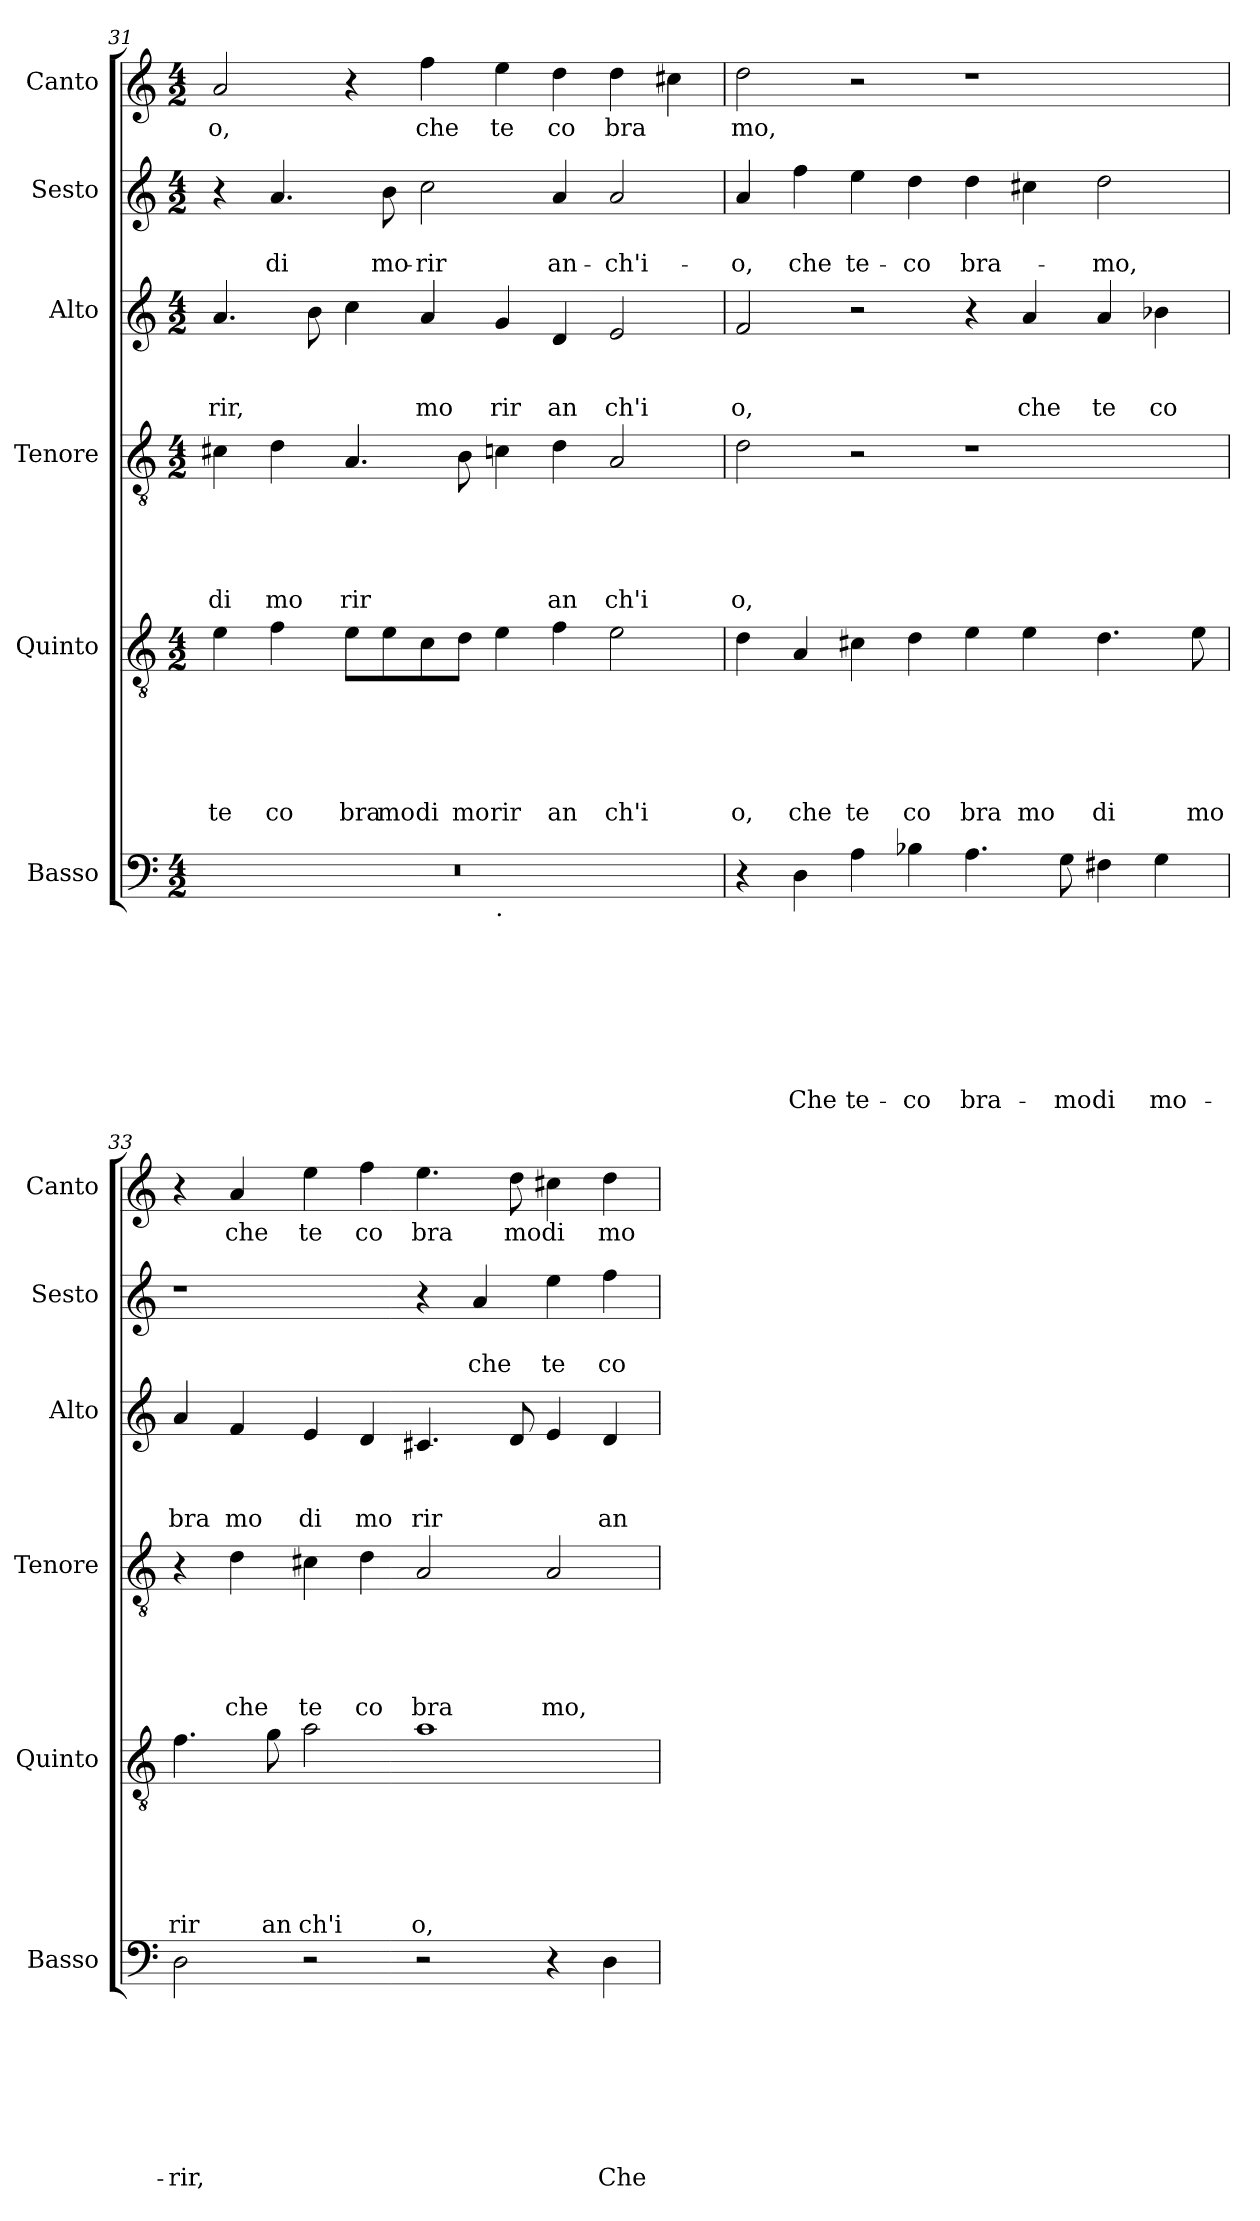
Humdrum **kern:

**kern	**text	**text	**text	**text	**text	**text	**text	**text	**kern	**text	**text	**text	**text	**text	**text	**kern	**text	**text	**text	**text	**text	**kern	**text	**text	**text	**kern	**text	**text	**kern	**text
*part6	*part6	*part6	*part6	*part6	*part6	*part6	*part6	*part6	*part5	*part5	*part5	*part5	*part5	*part5	*part5	*part4	*part4	*part4	*part4	*part4	*part4	*part3	*part3	*part3	*part3	*part2	*part2	*part2	*part1	*part1
*staff6	*staff6	*staff6	*staff6	*staff6	*staff6	*staff6	*staff6	*staff6	*staff5	*staff5	*staff5	*staff5	*staff5	*staff5	*staff5	*staff4	*staff4	*staff4	*staff4	*staff4	*staff4	*staff3	*staff3	*staff3	*staff3	*staff2	*staff2	*staff2	*staff1	*staff1
*I"Basso	*	*	*	*	*	*	*	*	*I"Quinto	*	*	*	*	*	*	*I"Tenore	*	*	*	*	*	*I"Alto	*	*	*	*I"Sesto	*	*	*I"Canto	*
*I'Basso	*	*	*	*	*	*	*	*	*I'Quinto	*	*	*	*	*	*	*I'Tenore	*	*	*	*	*	*I'Alto	*	*	*	*I'Sesto	*	*	*I'Canto	*
*clefF4	*	*	*	*	*	*	*	*	*clefGv2	*	*	*	*	*	*	*clefGv2	*	*	*	*	*	*clefG2	*	*	*	*clefG2	*	*	*clefG2	*
*k[]	*	*	*	*	*	*	*	*	*k[]	*	*	*	*	*	*	*k[]	*	*	*	*	*	*k[]	*	*	*	*k[]	*	*	*k[]	*
*C:	*	*	*	*	*	*	*	*	*C:	*	*	*	*	*	*	*C:	*	*	*	*	*	*C:	*	*	*	*C:	*	*	*C:	*
*M4/2	*	*	*	*	*	*	*	*	*M4/2	*	*	*	*	*	*	*M4/2	*	*	*	*	*	*M4/2	*	*	*	*M4/2	*	*	*M4/2	*
=31	=31	=31	=31	=31	=31	=31	=31	=31	=31	=31	=31	=31	=31	=31	=31	=31	=31	=31	=31	=31	=31	=31	=31	=31	=31	=31	=31	=31	=31	=31
!	!	!	!	!	!	!	!	!	!	!	!	!	!	!	!LO:LY:b	!	!	!	!	!	!LO:LY:b	!	!	!	!LO:LY:b	!	!	!	!	!LO:LY:b
*^	*	*	*	*	*	*	*	*	*	*	*	*	*	*	*	*	*	*	*	*	*	*	*	*	*	*	*	*	*	*
0r	1ryy	.	.	.	.	.	.	.	.	4e\	.	.	.	.	.	te	4c#X\	.	.	.	.	di	4.a/	.	.	rir,	4r	.	.	2a/	o,
!	!	!	!	!	!	!	!	!	!	!	!	!	!	!	!	!LO:LY:b	!	!	!	!	!	!LO:LY:b	!	!	!	!	!	!	!LO:LY:b	!	!
.	.	.	.	.	.	.	.	.	.	4f\	.	.	.	.	.	co	4d\	.	.	.	.	mo	.	.	.	.	4.a/	.	di	.	.
.	.	.	.	.	.	.	.	.	.	.	.	.	.	.	.	.	.	.	.	.	.	.	8b\	.	.	.	.	.	.	.	.
!	!	!	!	!	!	!	!	!	!	!	!	!	!	!	!	!LO:LY:b	!	!	!	!	!	!LO:LY:b	!	!	!	!	!	!	!	!	!
.	.	.	.	.	.	.	.	.	.	8e\L	.	.	.	.	.	bra	4.A/	.	.	.	.	rir	4cc\	.	.	.	.	.	.	4r	.
!	!	!	!	!	!	!	!	!	!	!	!	!	!	!	!	!LO:LY:b	!	!	!	!	!	!	!	!	!	!	!	!	!LO:LY:b	!	!
.	.	.	.	.	.	.	.	.	.	8e\	.	.	.	.	.	mo	.	.	.	.	.	.	.	.	.	.	8b\	.	mo-	.	.
!	!	!	!	!	!	!	!	!	!	!	!	!	!	!	!	!LO:LY:b	!	!	!	!	!	!	!	!	!	!LO:LY:b	!	!	!LO:LY:b	!	!LO:LY:b
.	.	.	.	.	.	.	.	.	.	8c\	.	.	.	.	.	di	.	.	.	.	.	.	4a/	.	.	mo	2cc\	.	-rir	4ff\	che
!	!	!	!	!	!	!	!	!	!	!	!	!	!	!	!	!LO:LY:b	!	!	!	!	!	!	!	!	!	!	!	!	!	!	!
.	.	.	.	.	.	.	.	.	.	8d\J	.	.	.	.	.	mo	8B\	.	.	.	.	.	.	.	.	.	.	.	.	.	.
!	!LO:TX:b:t=.	!	!	!	!	!	!	!	!	!	!	!	!	!	!	!	!	!	!	!	!	!	!	!	!	!	!	!	!	!	!
!	!	!	!	!	!	!	!	!	!	!	!	!	!	!	!	!LO:LY:b	!	!	!	!	!	!	!	!	!	!LO:LY:b	!	!	!	!	!LO:LY:b
.	1ryy	.	.	.	.	.	.	.	.	4e\	.	.	.	.	.	rir	4cn\	.	.	.	.	.	4g/	.	.	rir	.	.	.	4ee\	te
!	!	!	!	!	!	!	!	!	!	!	!	!	!	!	!	!LO:LY:b	!	!	!	!	!	!LO:LY:b	!	!	!	!LO:LY:b	!	!	!LO:LY:b	!	!LO:LY:b
.	.	.	.	.	.	.	.	.	.	4f\	.	.	.	.	.	an	4d\	.	.	.	.	an	4d/	.	.	an	4a/	.	an-	4dd\	co
!	!	!	!	!	!	!	!	!	!	!	!	!	!	!	!	!LO:LY:b	!	!	!	!	!	!LO:LY:b	!	!	!	!LO:LY:b	!	!	!LO:LY:b	!	!LO:LY:b
.	.	.	.	.	.	.	.	.	.	2e\	.	.	.	.	.	ch'i	2A/	.	.	.	.	ch'i	2e/	.	.	ch'i	2a/	.	-ch'i-	4dd\	bra
.	.	.	.	.	.	.	.	.	.	.	.	.	.	.	.	.	.	.	.	.	.	.	.	.	.	.	.	.	.	4cc#X\	.
=32	=32	=32	=32	=32	=32	=32	=32	=32	=32	=32	=32	=32	=32	=32	=32	=32	=32	=32	=32	=32	=32	=32	=32	=32	=32	=32	=32	=32	=32	=32	=32
!	!	!	!	!	!	!	!	!	!	!	!	!	!	!	!	!LO:LY:b	!	!	!	!	!	!LO:LY:b	!	!	!	!LO:LY:b	!	!	!LO:LY:b	!	!LO:LY:b
*v	*v	*	*	*	*	*	*	*	*	*	*	*	*	*	*	*	*	*	*	*	*	*	*	*	*	*	*	*	*	*	*
4r	.	.	.	.	.	.	.	.	4d\	.	.	.	.	.	o,	2d\	.	.	.	.	o,	2f/	.	.	o,	4a/	.	-o,	2dd\	mo,
!	!	!	!	!	!	!	!	!LO:LY:b	!	!	!	!	!	!	!LO:LY:b	!	!	!	!	!	!	!	!	!	!	!	!	!LO:LY:b	!	!
4D\	.	.	.	.	.	.	.	Che	4A/	.	.	.	.	.	che	.	.	.	.	.	.	.	.	.	.	4ff\	.	che	.	.
!	!	!	!	!	!	!	!	!LO:LY:b	!	!	!	!	!	!	!LO:LY:b	!	!	!	!	!	!	!	!	!	!	!	!	!LO:LY:b	!	!
4A\	.	.	.	.	.	.	.	te-	4c#X\	.	.	.	.	.	te	2r	.	.	.	.	.	2r	.	.	.	4ee\	.	te-	2r	.
!	!	!	!	!	!	!	!	!LO:LY:b	!	!	!	!	!	!	!LO:LY:b	!	!	!	!	!	!	!	!	!	!	!	!	!LO:LY:b	!	!
4B-X\	.	.	.	.	.	.	.	-co	4d\	.	.	.	.	.	co	.	.	.	.	.	.	.	.	.	.	4dd\	.	-co	.	.
!	!	!	!	!	!	!	!	!LO:LY:b	!	!	!	!	!	!	!LO:LY:b	!	!	!	!	!	!	!	!	!	!	!	!	!LO:LY:b	!	!
4.A\	.	.	.	.	.	.	.	bra-	4e\	.	.	.	.	.	bra	1r	.	.	.	.	.	4r	.	.	.	4dd\	.	bra-	1r	.
!	!	!	!	!	!	!	!	!	!	!	!	!	!	!	!LO:LY:b	!	!	!	!	!	!	!	!	!	!LO:LY:b	!	!	!	!	!
.	.	.	.	.	.	.	.	.	4e\	.	.	.	.	.	mo	.	.	.	.	.	.	4a/	.	.	che	4cc#X\	.	.	.	.
!	!	!	!	!	!	!	!	!LO:LY:b	!	!	!	!	!	!	!	!	!	!	!	!	!	!	!	!	!	!	!	!	!	!
8G\	.	.	.	.	.	.	.	-mo	.	.	.	.	.	.	.	.	.	.	.	.	.	.	.	.	.	.	.	.	.	.
!	!	!	!	!	!	!	!	!LO:LY:b	!	!	!	!	!	!	!LO:LY:b	!	!	!	!	!	!	!	!	!	!LO:LY:b	!	!	!LO:LY:b	!	!
4F#X\	.	.	.	.	.	.	.	di	4.d\	.	.	.	.	.	di	.	.	.	.	.	.	4a/	.	.	te	2dd\	.	-mo,	.	.
!	!	!	!	!	!	!	!	!LO:LY:b	!	!	!	!	!	!	!	!	!	!	!	!	!	!	!	!	!LO:LY:b	!	!	!	!	!
4G\	.	.	.	.	.	.	.	mo-	.	.	.	.	.	.	.	.	.	.	.	.	.	4b-X\	.	.	co	.	.	.	.	.
!	!	!	!	!	!	!	!	!	!	!	!	!	!	!	!LO:LY:b	!	!	!	!	!	!	!	!	!	!	!	!	!	!	!
.	.	.	.	.	.	.	.	.	8e\	.	.	.	.	.	mo	.	.	.	.	.	.	.	.	.	.	.	.	.	.	.
!!LO:PB:g=z
=33	=33	=33	=33	=33	=33	=33	=33	=33	=33	=33	=33	=33	=33	=33	=33	=33	=33	=33	=33	=33	=33	=33	=33	=33	=33	=33	=33	=33	=33	=33
!	!	!	!	!	!	!	!	!LO:LY:b	!	!	!	!	!	!	!LO:LY:b	!	!	!	!	!	!	!	!	!	!LO:LY:b	!	!	!	!	!
2D\	.	.	.	.	.	.	.	-rir,	4.f\	.	.	.	.	.	rir	4r	.	.	.	.	.	4a/	.	.	bra	1r	.	.	4r	.
!	!	!	!	!	!	!	!	!	!	!	!	!	!	!	!	!	!	!	!	!	!LO:LY:b	!	!	!	!LO:LY:b	!	!	!	!	!LO:LY:b
.	.	.	.	.	.	.	.	.	.	.	.	.	.	.	.	4d\	.	.	.	.	che	4f/	.	.	mo	.	.	.	4a/	che
!	!	!	!	!	!	!	!	!	!	!	!	!	!	!	!LO:LY:b	!	!	!	!	!	!	!	!	!	!	!	!	!	!	!
.	.	.	.	.	.	.	.	.	8g\	.	.	.	.	.	an	.	.	.	.	.	.	.	.	.	.	.	.	.	.	.
!	!	!	!	!	!	!	!	!	!	!	!	!	!	!	!LO:LY:b	!	!	!	!	!	!LO:LY:b	!	!	!	!LO:LY:b	!	!	!	!	!LO:LY:b
2r	.	.	.	.	.	.	.	.	2a\	.	.	.	.	.	ch'i	4c#X\	.	.	.	.	te	4e/	.	.	di	.	.	.	4ee\	te
!	!	!	!	!	!	!	!	!	!	!	!	!	!	!	!	!	!	!	!	!	!LO:LY:b	!	!	!	!LO:LY:b	!	!	!	!	!LO:LY:b
.	.	.	.	.	.	.	.	.	.	.	.	.	.	.	.	4d\	.	.	.	.	co	4d/	.	.	mo	.	.	.	4ff\	co
!	!	!	!	!	!	!	!	!	!	!	!	!	!	!	!LO:LY:b	!	!	!	!	!	!LO:LY:b	!	!	!	!LO:LY:b	!	!	!	!	!LO:LY:b
2r	.	.	.	.	.	.	.	.	1a	.	.	.	.	.	o,	2A/	.	.	.	.	bra	4.c#X/	.	.	rir	4r	.	.	4.ee\	bra
!	!	!	!	!	!	!	!	!	!	!	!	!	!	!	!	!	!	!	!	!	!	!	!	!	!	!	!	!LO:LY:b	!	!
.	.	.	.	.	.	.	.	.	.	.	.	.	.	.	.	.	.	.	.	.	.	.	.	.	.	4a/	.	che	.	.
!	!	!	!	!	!	!	!	!	!	!	!	!	!	!	!	!	!	!	!	!	!	!	!	!	!	!	!	!	!	!LO:LY:b
.	.	.	.	.	.	.	.	.	.	.	.	.	.	.	.	.	.	.	.	.	.	8d/	.	.	.	.	.	.	8dd\	mo
!	!	!	!	!	!	!	!	!	!	!	!	!	!	!	!	!	!	!	!	!	!LO:LY:b	!	!	!	!	!	!	!LO:LY:b	!	!LO:LY:b
4r	.	.	.	.	.	.	.	.	.	.	.	.	.	.	.	2A/	.	.	.	.	mo,	4e/	.	.	.	4ee\	.	te	4cc#X\	di
!	!	!	!	!	!	!	!	!LO:LY:b	!	!	!	!	!	!	!	!	!	!	!	!	!	!	!	!	!LO:LY:b	!	!	!LO:LY:b	!	!LO:LY:b
4D\	.	.	.	.	.	.	.	Che	.	.	.	.	.	.	.	.	.	.	.	.	.	4d/	.	.	an	4ff\	.	co	4dd\	mo
=	=	=	=	=	=	=	=	=	=	=	=	=	=	=	=	=	=	=	=	=	=	=	=	=	=	=	=	=	=	=
*-	*-	*-	*-	*-	*-	*-	*-	*-	*-	*-	*-	*-	*-	*-	*-	*-	*-	*-	*-	*-	*-	*-	*-	*-	*-	*-	*-	*-	*-	*-
